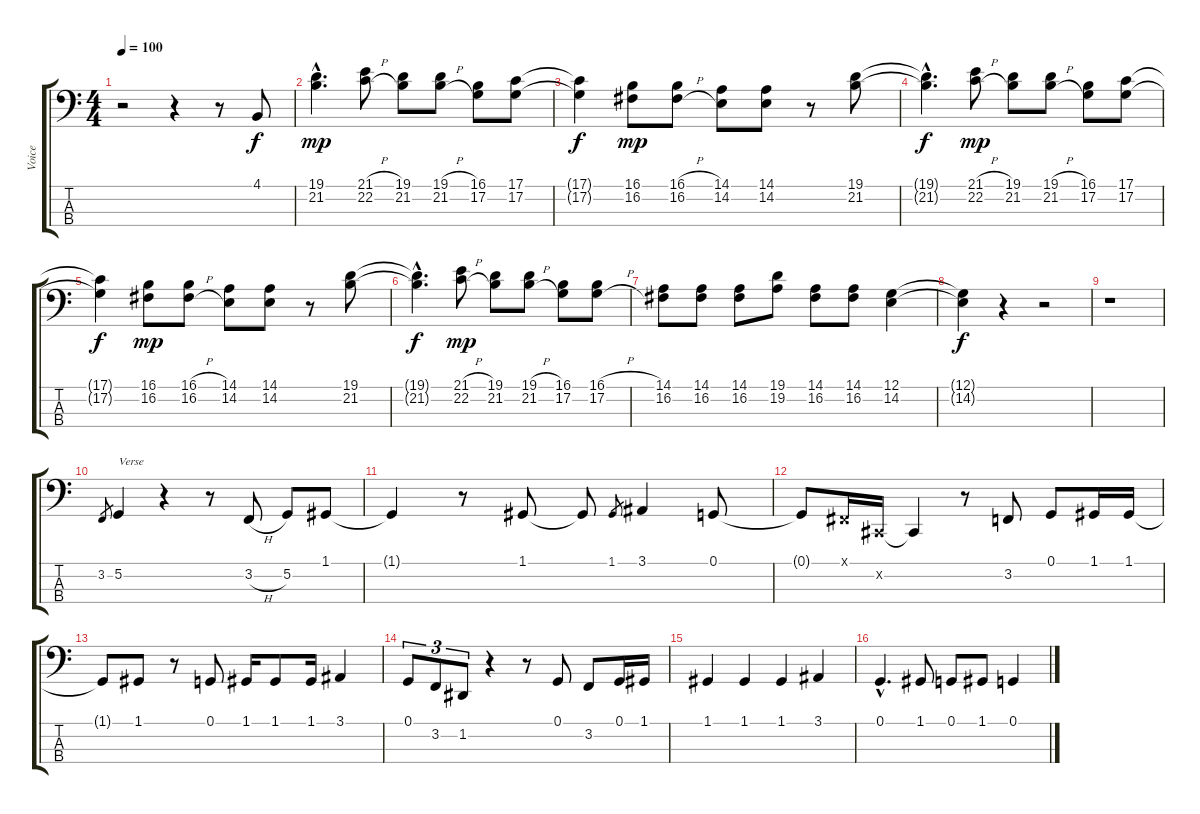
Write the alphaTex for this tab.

\track ("Voice" "Voice") {instrument lead6voice}
\staff {score tabs}
\tuning (G2 D2 A1 E1) {hide}
\ts (4 4)
\tempo 100
\clef f4
\ks c
r.2{dy f} r.4 r.8 4.1.8 |
(19.1{hac} 21.2{hac}).4{d dy mp} (21.1{h} 22.2{h}).8 (19.1 21.2).8 (19.1{h} 21.2{h}).8 (16.1 17.2).8 (17.1 17.2).8 |
(17.1{t} 17.2{t}).4{dy f} (16.1 16.2).8{dy mp} (16.1{h} 16.2{h}).8 (14.1 14.2).8 (14.1 14.2).8 r.8 (19.1 21.2).8 |
(19.1{hac t} 21.2{hac t}).4{d dy f} (21.1{h} 22.2{h}).8{dy mp} (19.1 21.2).8 (19.1{h} 21.2{h}).8 (16.1 17.2).8 (17.1 17.2).8 |
(17.1{t} 17.2{t}).4{dy f} (16.1 16.2).8{dy mp} (16.1{h} 16.2{h}).8 (14.1 14.2).8 (14.1 14.2).8 r.8 (19.1 21.2).8 |
(19.1{hac t} 21.2{hac t}).4{d dy f} (21.1{h} 22.2{h}).8{dy mp} (19.1 21.2).8 (19.1{h} 21.2{h}).8 (16.1 17.2).8 (16.1{h} 17.2{h}).8 |
(14.1 16.2).8 (14.1 16.2).8 (14.1 16.2).8 (19.1 19.2).8 (14.1 16.2).8 (14.1 16.2).8 (12.1 14.2).4 |
(12.1{t} 14.2{t}).4{dy f} r.4 r.2 |
r.1 |
3.2.8{gr} 5.2.4{txt "Verse"} r.4 r.8 3.2{h}.8 5.2.8 1.1.8 |
1.1{t}.4 r.8 1.1.8 1.1{t}.8 1.1.8{gr} 3.1.4 0.1.8 |
0.1{t}.8 -1.1{x}.16 -1.2{x}.16 -1.2{t}.4 r.8 3.2.8 0.1.8 1.1.16 1.1.16 |
1.1{t}.8 1.1.8 r.8 0.1.8 1.1.16 1.1.8 1.1.16 3.1.4 |
0.1.8{tu (3 2)} 3.2.8{tu (3 2)} 1.2.8{tu (3 2)} r.4 r.8 0.1.8 3.2.8 0.1.16 1.1.16 |
1.1.4 1.1.4 1.1.4 3.1.4 |
0.1{hac}.4{d} 1.1.8 0.1.8 1.1.8 0.1.4
